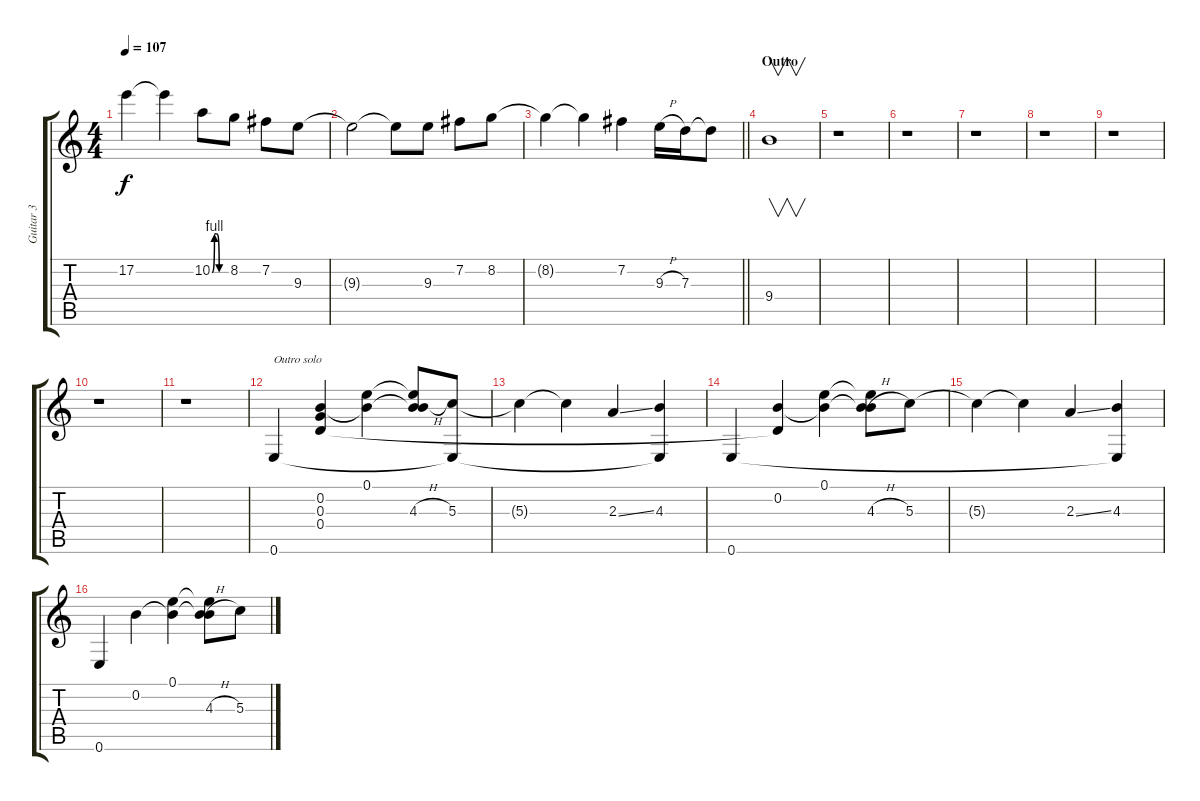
\track ("Guitar 3" "Guitar 3") {instrument overdrivenguitar}
\staff {score tabs}
\tuning (E4 B3 G3 D3 A2 E2) {hide}
\ts (4 4)
\tempo 107
\clef g2
\ks c
17.2{t}.4{dy f} 17.2{t}.4 10.2{be (custom 0 0 10 4 20 4 30 0 60 0)}.8 8.2.8 7.2.8 9.3.8 |
9.3{t}.2 9.3{t}.8 9.3.8 7.2.8 8.2.8 |
\barLineRight lightlight
8.2{t}.4 8.2{t}.4 7.2.4 9.3{h}.16 7.3.16 7.3{t}.8 |
\section ("" "Outro")
9.4.1{v} |
r.1 |
r.1 |
r.1 |
r.1 |
r.1 |
r.1 |
r.1 |
0.6.4{txt "Outro solo"} (0.2 0.3 0.4).4 (0.1 0.2{t}).4 (0.1{t} 0.2{t} 4.3{h}).8 (5.3 0.6{t}).8 |
5.3{t}.4 5.3{t}.4 2.3{ss}.4 (4.3 0.6{t}).4 |
0.6.4 (0.2 0.4{t}).4 (0.1 0.2{t}).4 (0.1{t} 0.2{t} 4.3{h}).8 5.3.8 |
5.3{t}.4 5.3{t}.4 2.3{ss}.4 (4.3 0.6{t}).4 |
0.6.4 0.2.4 (0.1 0.2{t}).4 (0.1{t} 0.2{t} 4.3{h}).8 5.3.8
